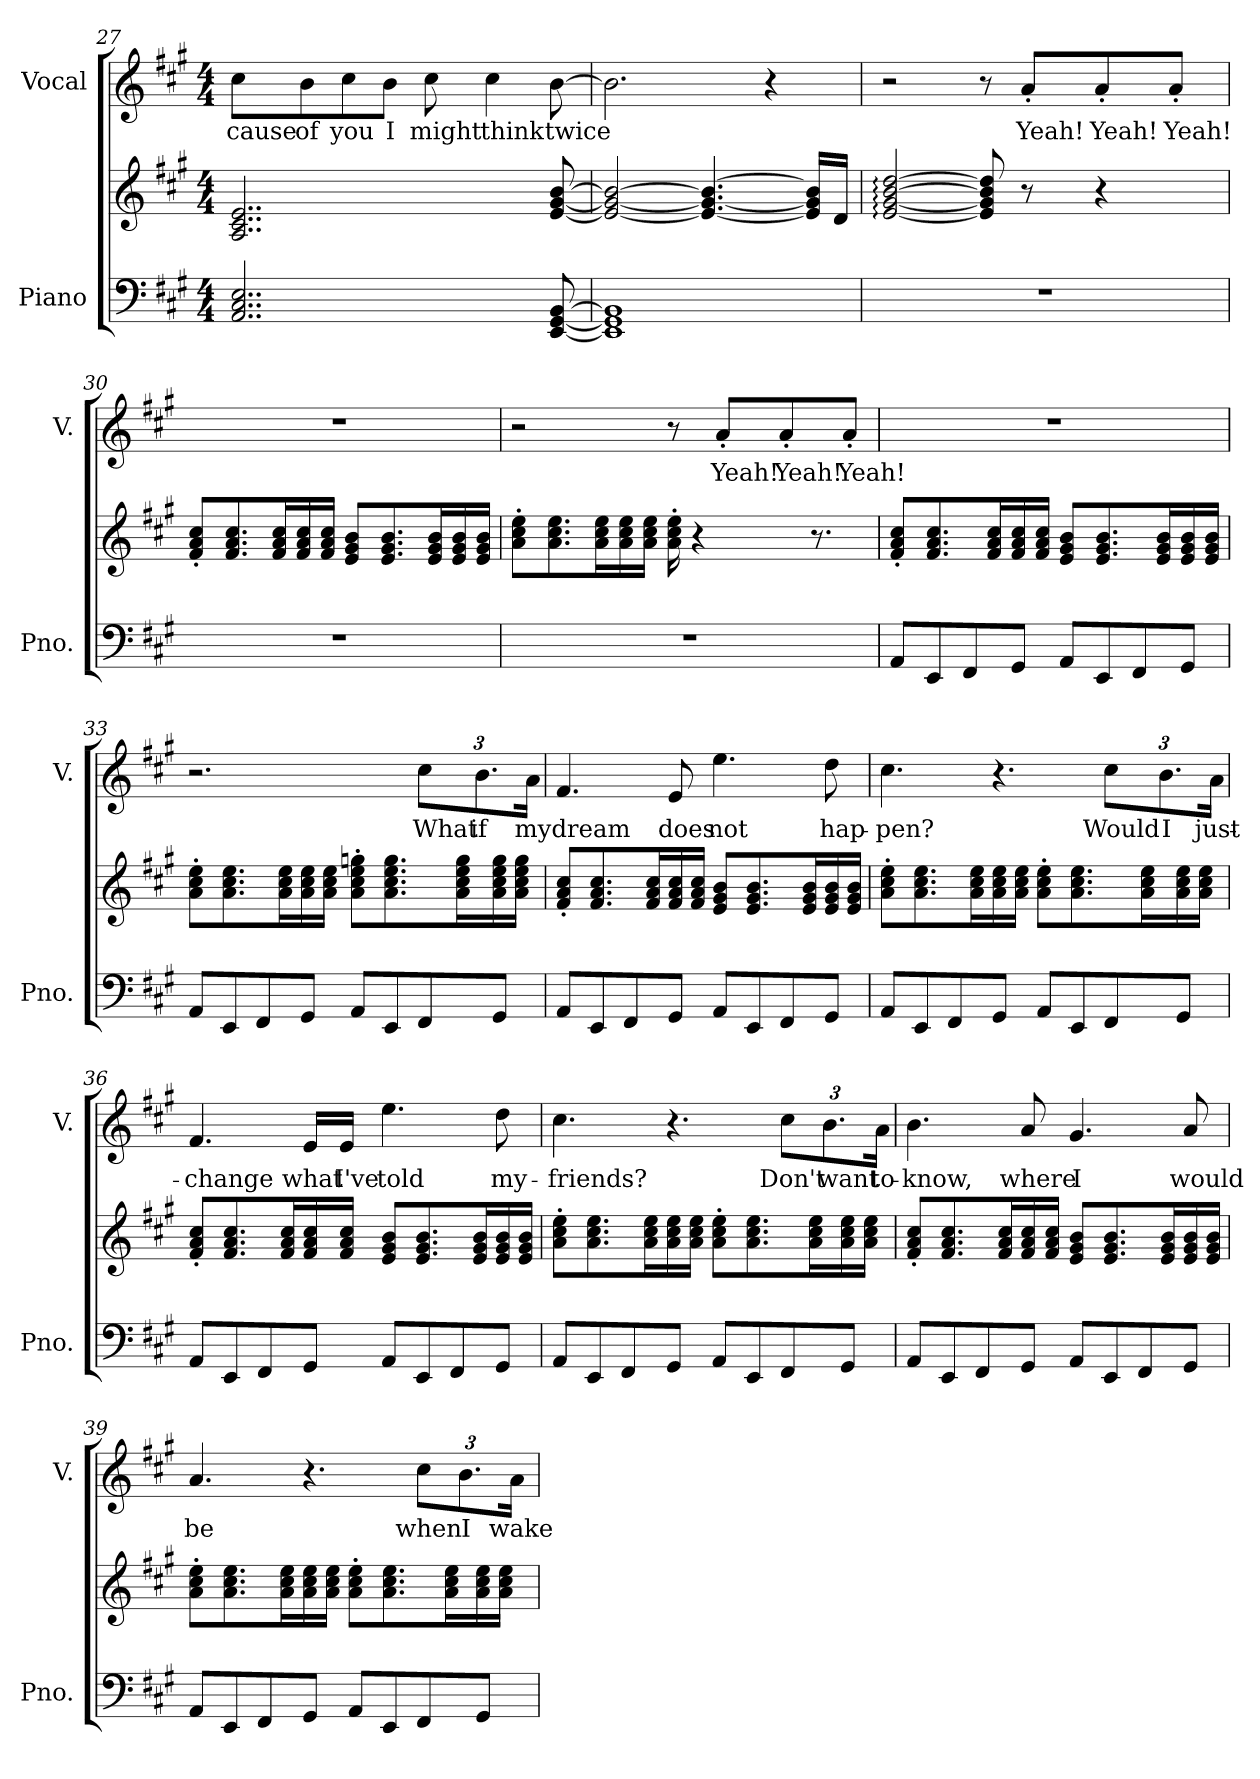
**kern	**kern	**kern	**text
*part2	*part2	*part1	*part1
*staff3	*staff2	*staff1	*staff1
*I"Piano	*	*I"Vocal	*
*I'Pno.	*	*I'V.	*
*clefF4	*clefG2	*clefG2	*
*k[f#c#g#]	*k[f#c#g#]	*k[f#c#g#]	*
*M4/4	*M4/4	*M4/4	*
=27	=27	=27	=27
!	!	!	!LO:LY:b
2..AA/ 2..C#/ 2..E/	2..A/ 2..c#/ 2..e/	8cc#\L	-cause
!	!	!	!LO:LY:b
.	.	8b\	of
!	!	!	!LO:LY:b
.	.	8cc#\	you
!	!	!	!LO:LY:b
.	.	8b\J	I
!	!	!	!LO:LY:b
.	.	8cc#\	might
!	!	!	!LO:LY:b
.	.	4cc#\	think
!	!	!	!LO:LY:b
[8EE/ [8GG#/ [8BB/	[8e/ [8g#/ [8b/	[8b\	twice
=28	=28	=28	=28
1EE] 1GG#] 1BB]	2e/_ 2g#/_ 2b/_	2.b\]	.
.	4.e/_ 4.g#/_ 4.b/_	.	.
.	.	4r	.
.	16e/] 16g#/] 16b/]LL	.	.
.	16d/JJ	.	.
!!LO:PB:g=z
=29	=29	=29	=29
1r	[2e/: [2g#/: [2b/: [2dd/:	2r	.
.	8e/] 8g#/] 8b/] 8dd/]	8r	.
!	!	!	!LO:LY:b
.	8r	8a'/L	Yeah!
!	!	!	!LO:LY:b
.	4r	8a'/	Yeah!
!	!	!	!LO:LY:b
.	.	8a'/J	Yeah!
=30	=30	=30	=30
1r	8f#/' 8a/' 8cc#/'L	1r	.
.	8.f#/ 8.a/ 8.cc#/	.	.
.	16f#/ 16a/ 16cc#/L	.	.
.	16f#/ 16a/ 16cc#/	.	.
.	16f#/ 16a/ 16cc#/JJ	.	.
.	8e/ 8g#/ 8b/L	.	.
.	8.e/ 8.g#/ 8.b/	.	.
.	16e/ 16g#/ 16b/L	.	.
.	16e/ 16g#/ 16b/	.	.
.	16e/ 16g#/ 16b/JJ	.	.
=31	=31	=31	=31
1r	8a\' 8cc#\' 8ee\'L	2r	.
.	8.a\ 8.cc#\ 8.ee\	.	.
.	16a\ 16cc#\ 16ee\L	.	.
.	16a\ 16cc#\ 16ee\	.	.
.	16a\ 16cc#\ 16ee\JJ	.	.
.	16a\' 16cc#\' 16ee\'	8r	.
.	4r	.	.
!	!	!	!LO:LY:b
.	.	8a'/L	Yeah!
!	!	!	!LO:LY:b
.	.	8a'/	Yeah!
.	8.r	.	.
!	!	!	!LO:LY:b
.	.	8a'/J	Yeah!
!!LO:LB:g=z
=32	=32	=32	=32
8AA/L	8f#/' 8a/' 8cc#/'L	1r	.
8EE/	8.f#/ 8.a/ 8.cc#/	.	.
8FF#/	.	.	.
.	16f#/ 16a/ 16cc#/L	.	.
8GG#/J	16f#/ 16a/ 16cc#/	.	.
.	16f#/ 16a/ 16cc#/JJ	.	.
8AA/L	8e/ 8g#/ 8b/L	.	.
8EE/	8.e/ 8.g#/ 8.b/	.	.
8FF#/	.	.	.
.	16e/ 16g#/ 16b/L	.	.
8GG#/J	16e/ 16g#/ 16b/	.	.
.	16e/ 16g#/ 16b/JJ	.	.
=33	=33	=33	=33
8AA/L	8a\' 8cc#\' 8ee\'L	2.r	.
8EE/	8.a\ 8.cc#\ 8.ee\	.	.
8FF#/	.	.	.
.	16a\ 16cc#\ 16ee\L	.	.
8GG#/J	16a\ 16cc#\ 16ee\	.	.
.	16a\ 16cc#\ 16ee\JJ	.	.
8AA/L	8a\' 8cc#\' 8ee\' 8ggn\'L	.	.
8EE/	8.a\ 8.cc#\ 8.ee\ 8.gg\	.	.
*	*	*Xbrackettup	*
!	!	!	!LO:LY:b
8FF#/	.	12cc#\L	What
.	16a\ 16cc#\ 16ee\ 16gg\L	.	.
!	!	!	!LO:LY:b
.	.	12.b\	if
8GG#/J	16a\ 16cc#\ 16ee\ 16gg\	.	.
.	16a\ 16cc#\ 16ee\ 16gg\JJ	.	.
!	!	!	!LO:LY:b
.	.	24a\Jk	my
=34	=34	=34	=34
!	!	!	!LO:LY:b
8AA/L	8f#/' 8a/' 8cc#/'L	4.f#/	-dream
8EE/	8.f#/ 8.a/ 8.cc#/	.	.
8FF#/	.	.	.
.	16f#/ 16a/ 16cc#/L	.	.
!	!	!	!LO:LY:b
8GG#/J	16f#/ 16a/ 16cc#/	8e/	does
.	16f#/ 16a/ 16cc#/JJ	.	.
!	!	!	!LO:LY:b
8AA/L	8e/ 8g#/ 8b/L	4.ee\	not
8EE/	8.e/ 8.g#/ 8.b/	.	.
8FF#/	.	.	.
.	16e/ 16g#/ 16b/L	.	.
!	!	!	!LO:LY:b
8GG#/J	16e/ 16g#/ 16b/	8dd\	hap-
.	16e/ 16g#/ 16b/JJ	.	.
!!LO:LB:g=z
=35	=35	=35	=35
!	!	!	!LO:LY:b
8AA/L	8a\' 8cc#\' 8ee\'L	4.cc#\	pen?
8EE/	8.a\ 8.cc#\ 8.ee\	.	.
8FF#/	.	.	.
.	16a\ 16cc#\ 16ee\L	.	.
8GG#/J	16a\ 16cc#\ 16ee\	4.r	.
.	16a\ 16cc#\ 16ee\JJ	.	.
8AA/L	8a\' 8cc#\' 8ee\'L	.	.
8EE/	8.a\ 8.cc#\ 8.ee\	.	.
!	!	!	!LO:LY:b
8FF#/	.	12cc#\L	Would
.	16a\ 16cc#\ 16ee\L	.	.
!	!	!	!LO:LY:b
.	.	12.b\	I
8GG#/J	16a\ 16cc#\ 16ee\	.	.
.	16a\ 16cc#\ 16ee\JJ	.	.
!	!	!	!LO:LY:b
.	.	24a\Jk	just-
=36	=36	=36	=36
!	!	!	!LO:LY:b
8AA/L	8f#/' 8a/' 8cc#/'L	4.f#/	change
8EE/	8.f#/ 8.a/ 8.cc#/	.	.
8FF#/	.	.	.
.	16f#/ 16a/ 16cc#/L	.	.
!	!	!	!LO:LY:b
8GG#/J	16f#/ 16a/ 16cc#/	16e/LL	what
!	!	!	!LO:LY:b
.	16f#/ 16a/ 16cc#/JJ	16e/JJ	I've
!	!	!	!LO:LY:b
8AA/L	8e/ 8g#/ 8b/L	4.ee\	told
8EE/	8.e/ 8.g#/ 8.b/	.	.
8FF#/	.	.	.
.	16e/ 16g#/ 16b/L	.	.
!	!	!	!LO:LY:b
8GG#/J	16e/ 16g#/ 16b/	8dd\	my-
.	16e/ 16g#/ 16b/JJ	.	.
!!LO:PB:g=z
=37	=37	=37	=37
!	!	!	!LO:LY:b
8AA/L	8a\' 8cc#\' 8ee\'L	4.cc#\	friends?
8EE/	8.a\ 8.cc#\ 8.ee\	.	.
8FF#/	.	.	.
.	16a\ 16cc#\ 16ee\L	.	.
8GG#/J	16a\ 16cc#\ 16ee\	4.r	.
.	16a\ 16cc#\ 16ee\JJ	.	.
8AA/L	8a\' 8cc#\' 8ee\'L	.	.
8EE/	8.a\ 8.cc#\ 8.ee\	.	.
!	!	!	!LO:LY:b
8FF#/	.	12cc#\L	Don't
.	16a\ 16cc#\ 16ee\L	.	.
!	!	!	!LO:LY:b
.	.	12.b\	want
8GG#/J	16a\ 16cc#\ 16ee\	.	.
.	16a\ 16cc#\ 16ee\JJ	.	.
!	!	!	!LO:LY:b
.	.	24a\Jk	to-
=38	=38	=38	=38
!	!	!	!LO:LY:b
8AA/L	8f#/' 8a/' 8cc#/'L	4.b\	know,
8EE/	8.f#/ 8.a/ 8.cc#/	.	.
8FF#/	.	.	.
.	16f#/ 16a/ 16cc#/L	.	.
!	!	!	!LO:LY:b
8GG#/J	16f#/ 16a/ 16cc#/	8a/	where
.	16f#/ 16a/ 16cc#/JJ	.	.
!	!	!	!LO:LY:b
8AA/L	8e/ 8g#/ 8b/L	4.g#/	I
8EE/	8.e/ 8.g#/ 8.b/	.	.
8FF#/	.	.	.
.	16e/ 16g#/ 16b/L	.	.
!	!	!	!LO:LY:b
8GG#/J	16e/ 16g#/ 16b/	8a/	would
.	16e/ 16g#/ 16b/JJ	.	.
!!LO:LB:g=z
=39	=39	=39	=39
!	!	!	!LO:LY:b
8AA/L	8a\' 8cc#\' 8ee\'L	4.a/	be
8EE/	8.a\ 8.cc#\ 8.ee\	.	.
8FF#/	.	.	.
.	16a\ 16cc#\ 16ee\L	.	.
8GG#/J	16a\ 16cc#\ 16ee\	4.r	.
.	16a\ 16cc#\ 16ee\JJ	.	.
8AA/L	8a\' 8cc#\' 8ee\'L	.	.
8EE/	8.a\ 8.cc#\ 8.ee\	.	.
!	!	!	!LO:LY:b
8FF#/	.	12cc#\L	when
.	16a\ 16cc#\ 16ee\L	.	.
!	!	!	!LO:LY:b
.	.	12.b\	I
8GG#/J	16a\ 16cc#\ 16ee\	.	.
.	16a\ 16cc#\ 16ee\JJ	.	.
!	!	!	!LO:LY:b
.	.	24a\Jk	wake
=	=	=	=
*-	*-	*-	*-
